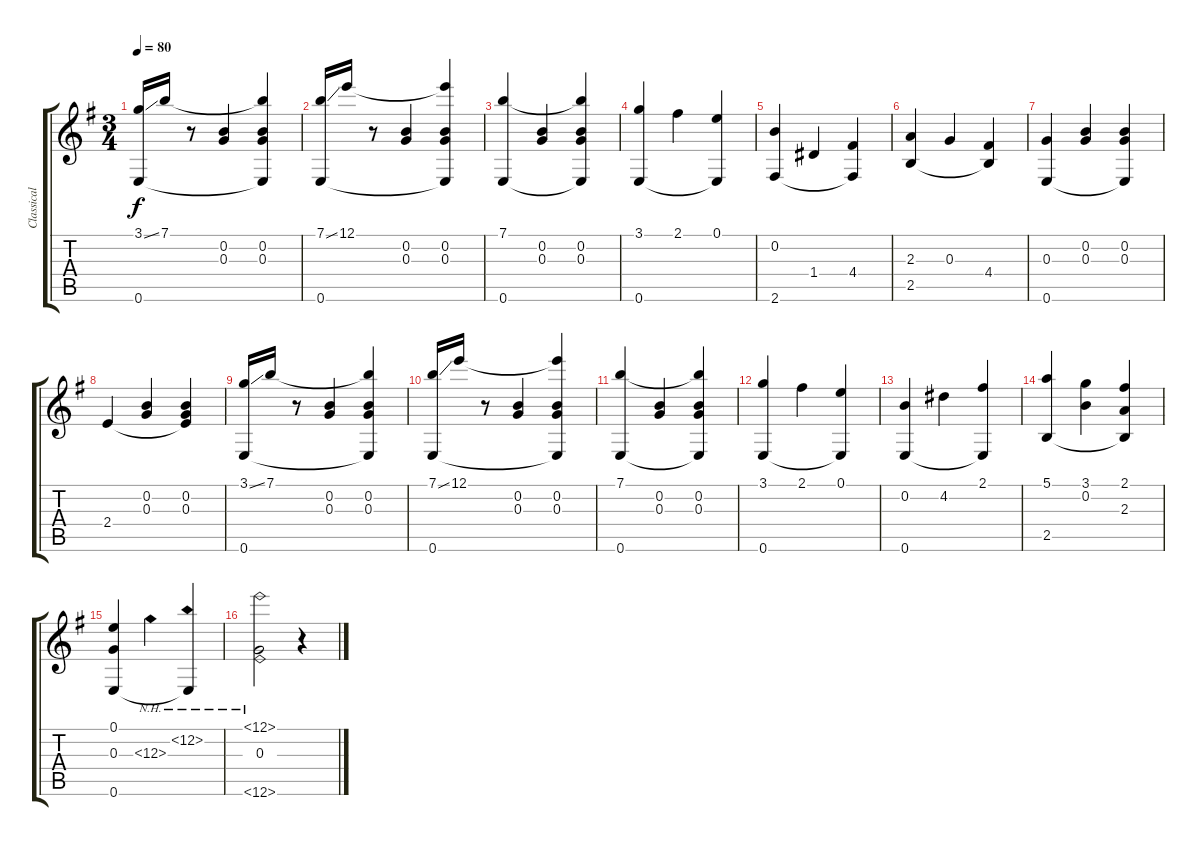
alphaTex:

\track ("Classical Guitar" "Classical ") {instrument acousticguitarnylon}
\staff {score tabs}
\tuning (E4 B3 G3 D3 A2 E2) {hide}
\ts (3 4)
\tempo 80
\clef g2
\ks g
(3.1{ss} 0.6).16{dy f} 7.1.16 r.8 (0.2 0.3).4 (7.1{t} 0.2 0.3 0.6{t}).4 |
(7.1{ss} 0.6).16 12.1.16 r.8 (0.2 0.3).4 (12.1{t} 0.2 0.3 0.6{t}).4 |
(7.1 0.6).4 (0.2 0.3).4 (7.1{t} 0.2 0.3 0.6{t}).4 |
(3.1 0.6).4 2.1.4 (0.1 0.6{t}).4 |
(0.2 2.6).4 1.4.4 (4.4 2.6{t}).4 |
(2.3 2.5).4 0.3.4 (4.4 2.5{t}).4 |
(0.3 0.6).4 (0.2 0.3).4 (0.2 0.3 0.6{t}).4 |
2.4.4 (0.2 0.3).4 (0.2 0.3 2.4{t}).4 |
(3.1{ss} 0.6).16 7.1.16 r.8 (0.2 0.3).4 (7.1{t} 0.2 0.3 0.6{t}).4 |
(7.1{ss} 0.6).16 12.1.16 r.8 (0.2 0.3).4 (12.1{t} 0.2 0.3 0.6{t}).4 |
(7.1 0.6).4 (0.2 0.3).4 (7.1{t} 0.2 0.3 0.6{t}).4 |
(3.1 0.6).4 2.1.4 (0.1 0.6{t}).4 |
(0.2 0.6).4 4.2.4 (2.1 0.6{t}).4 |
(5.1 2.5).4 (3.1 0.2).4 (2.1 2.3 2.5{t}).4 |
(0.1 0.3 0.6).4 12.3{nh}.4 (12.2{nh} 0.6{t}).4 |
(12.1{nh} 0.3 12.6{nh}).2 r.4
